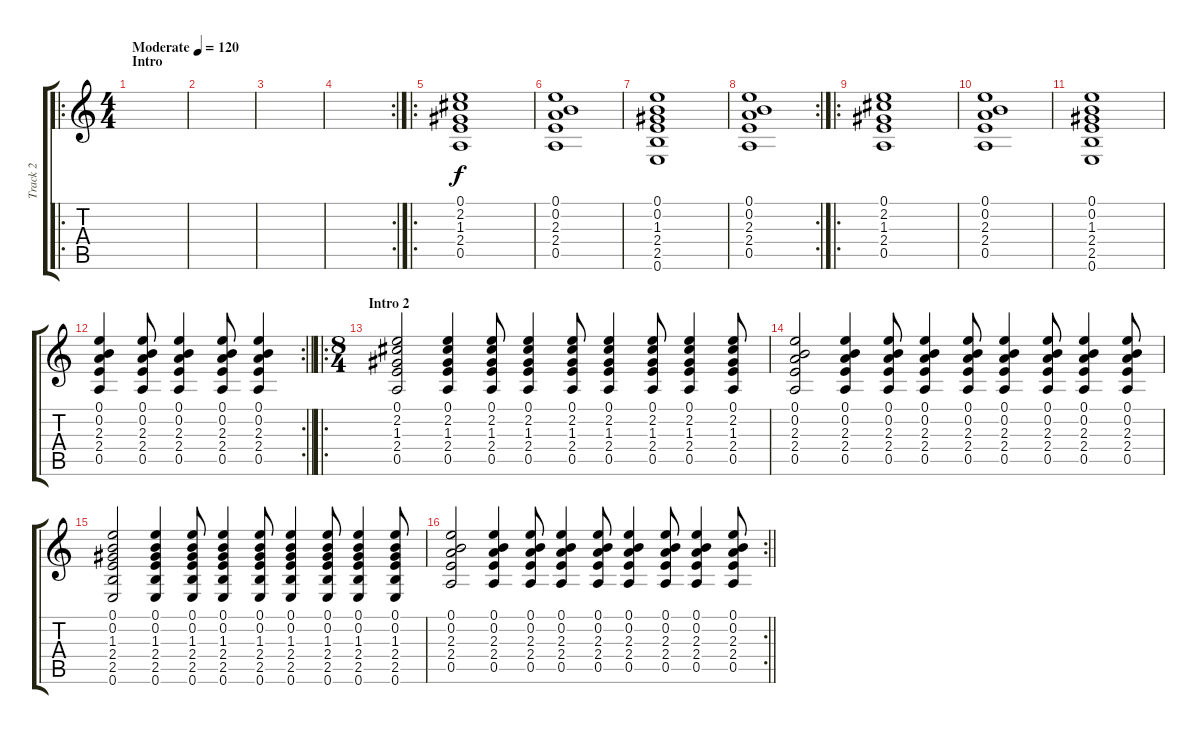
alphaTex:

\track ("Track 2" "Track 2") {instrument acousticguitarnylon}
\staff {score tabs}
\tuning (E4 B3 G3 D3 A2 E2) {hide}
\ro
\ts (4 4)
\section ("" "Intro")
\tempo (120 "Moderate")
\clef g2
\ks c
|
|
|
\rc 2
|
\ro
(0.1 2.2 1.3 2.4 0.5).1 |
(0.1 0.2 2.3 2.4 0.5).1 |
(0.1 0.2 1.3 2.4 2.5 0.6).1 |
\rc 2
(0.1 0.2 2.3 2.4 0.5).1 |
\ro
(0.1 2.2 1.3 2.4 0.5).1 |
(0.1 0.2 2.3 2.4 0.5).1 |
(0.1 0.2 1.3 2.4 2.5 0.6).1 |
\rc 2
\barLineRight lightlight
(0.1 0.2 2.3 2.4 0.5).4 (0.1 0.2 2.3 2.4 0.5).8 (0.1 0.2 2.3 2.4 0.5).4 (0.1 0.2 2.3 2.4 0.5).8 (0.1 0.2 2.3 2.4 0.5).4 |
\ro
\ts (8 4)
\section ("" "Intro 2")
(0.1 2.2 1.3 2.4 0.5).2 (0.1 2.2 1.3 2.4 0.5).4 (0.1 2.2 1.3 2.4 0.5).8 (0.1 2.2 1.3 2.4 0.5).4 (0.1 2.2 1.3 2.4 0.5).8 (0.1 2.2 1.3 2.4 0.5).4 (0.1 2.2 1.3 2.4 0.5).8 (0.1 2.2 1.3 2.4 0.5).4 (0.1 2.2 1.3 2.4 0.5).8 |
(0.1 0.2 2.3 2.4 0.5).2 (0.1 0.2 2.3 2.4 0.5).4 (0.1 0.2 2.3 2.4 0.5).8 (0.1 0.2 2.3 2.4 0.5).4 (0.1 0.2 2.3 2.4 0.5).8 (0.1 0.2 2.3 2.4 0.5).4 (0.1 0.2 2.3 2.4 0.5).8 (0.1 0.2 2.3 2.4 0.5).4 (0.1 0.2 2.3 2.4 0.5).8 |
(0.1 0.2 1.3 2.4 2.5 0.6).2 (0.1 0.2 1.3 2.4 2.5 0.6).4 (0.1 0.2 1.3 2.4 2.5 0.6).8 (0.1 0.2 1.3 2.4 2.5 0.6).4 (0.1 0.2 1.3 2.4 2.5 0.6).8 (0.1 0.2 1.3 2.4 2.5 0.6).4 (0.1 0.2 1.3 2.4 2.5 0.6).8 (0.1 0.2 1.3 2.4 2.5 0.6).4 (0.1 0.2 1.3 2.4 2.5 0.6).8 |
\rc 2
\barLineRight lightlight
(0.1 0.2 2.3 2.4 0.5).2 (0.1 0.2 2.3 2.4 0.5).4 (0.1 0.2 2.3 2.4 0.5).8 (0.1 0.2 2.3 2.4 0.5).4 (0.1 0.2 2.3 2.4 0.5).8 (0.1 0.2 2.3 2.4 0.5).4 (0.1 0.2 2.3 2.4 0.5).8 (0.1 0.2 2.3 2.4 0.5).4 (0.1 0.2 2.3 2.4 0.5).8
